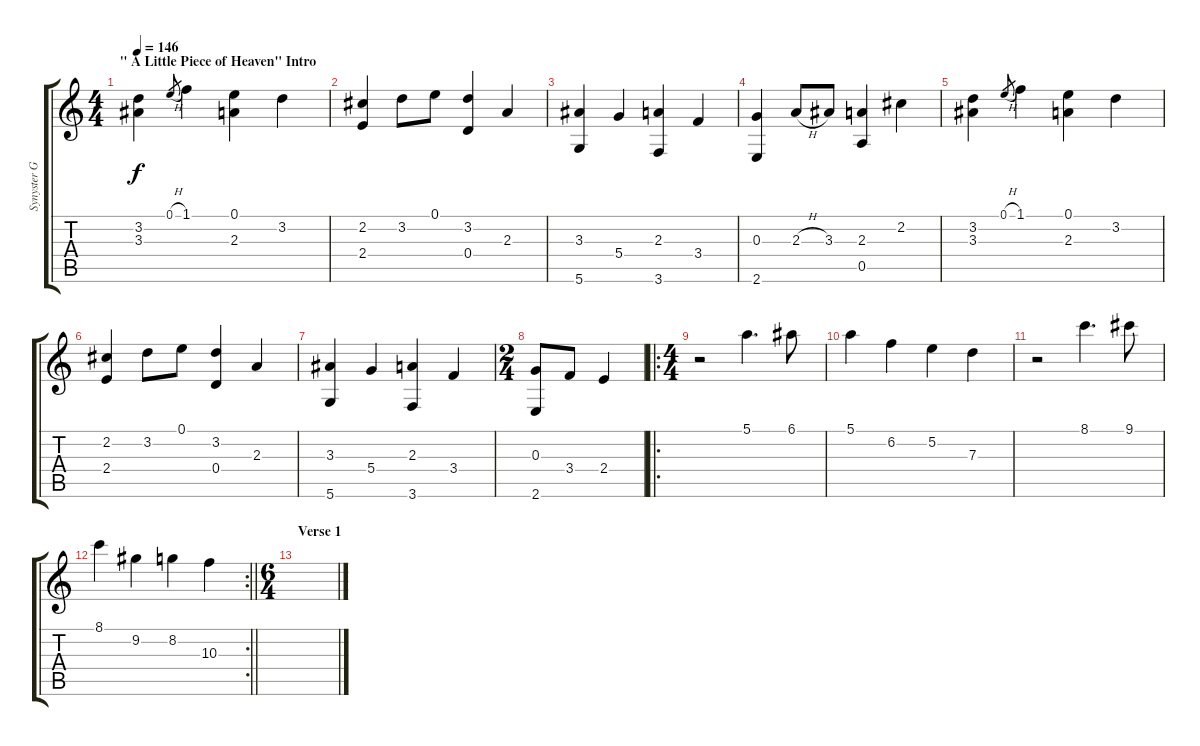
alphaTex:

\track ("Synyster Gates | Gtr. 1 - Drop D" "Synyster G") {instrument electricguitarclean}
\staff {score tabs}
\tuning (E4 B3 G3 D3 A2 D2) {hide}
\ts (4 4)
\section ("" "\" A Little Piece of Heaven\" Intro")
\tempo 146
\clef g2
\ks c
(3.2 3.3).4{dy f instrument electricguitarclean} 0.1{h}.8{gr} 1.1.4 (0.1 2.3).4 3.2.4 |
(2.2 2.4).4 3.2.8 0.1.8 (3.2 0.4).4 2.3.4 |
(3.3 5.6).4 5.4.4 (2.3 3.6).4 3.4.4 |
(0.3 2.6).4 2.3{h}.8 3.3.8 (2.3 0.5).4 2.2.4 |
(3.2 3.3).4 0.1{h}.8{gr} 1.1.4 (0.1 2.3).4 3.2.4 |
(2.2 2.4).4 3.2.8 0.1.8 (3.2 0.4).4 2.3.4 |
(3.3 5.6).4 5.4.4 (2.3 3.6).4 3.4.4 |
\ts (2 4)
(0.3 2.6).8 3.4.8 2.4.4 |
\ro
\ts (4 4)
r.2 5.1.4{d} 6.1.8 |
5.1.4 6.2.4 5.2.4 7.3.4 |
r.2 8.1.4{d} 9.1.8 |
\rc 2
\barLineRight lightlight
8.1.4 9.2.4 8.2.4 10.3.4 |
\ts (6 4)
\section ("" "Verse 1")
